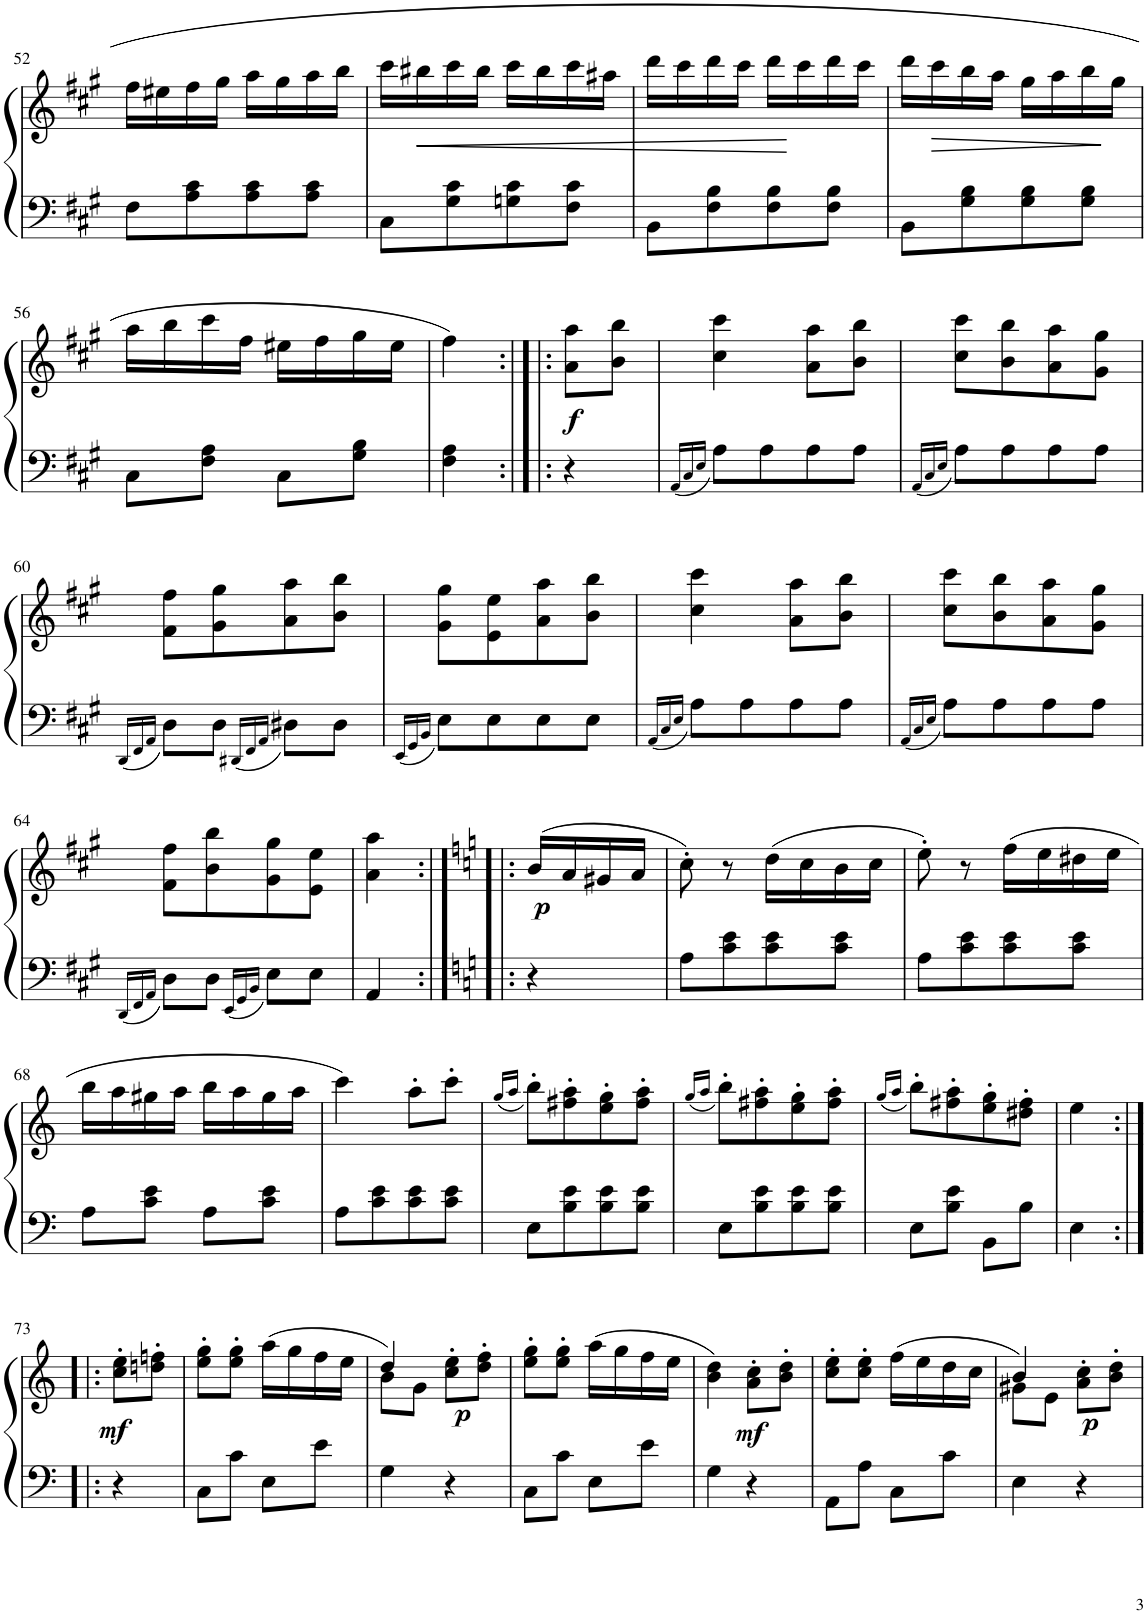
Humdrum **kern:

**kern	**kern	**dynam
*part1	*part1	*part1
*staff2	*staff1	*staff1/2
*I"Piano	*	*
*I'Pno	*	*
!!LO:PB:g=z
*clefF4	*clefG2	*
*k[f#c#g#]	*k[f#c#g#]	*
*M2/4	*M2/4	*
=52	=52	=52
8F#\L	16ff#\LL	.
.	16ee#X\	.
8A\ 8c#\	16ff#\	.
.	16gg#\JJ	.
8A\ 8c#\	16aa\LL	.
.	16gg#\	.
8A\ 8c#\J	16aa\	.
.	16bb\JJ	.
=53	=53	=53
8C#\L	16ccc#\LL	.
!	!	!LO:HP:b
.	16bb#X\	<
8G#\ 8c#\	16ccc#\	.
.	16bb#\JJ	.
8Gn\ 8c#\	16ccc#\LL	.
.	16bb#\	.
8F#\ 8c#\J	16ccc#\	.
.	16aa#X\JJ	.
=54	=54	=54
8BB\L	16ddd\LL	.
.	16ccc#\	.
8F#\ 8B\	16ddd\	.
.	16ccc#\JJ	.
8F#\ 8B\	16ddd\LL	.
.	16ccc#\	[
8F#\ 8B\J	16ddd\	.
.	16ccc#\JJ	.
=55	=55	=55
8BB\L	16ddd\LL	.
!	!	!LO:HP:b
.	16ccc#\	>
8G#\ 8B\	16bb\	.
.	16aa\JJ	.
8G#\ 8B\	16gg#\LL	.
.	16aa\	.
8G#\ 8B\J	16bb\	.
.	16gg#\JJ	]
!!LO:LB:g=z
=56	=56	=56
8C#\L	16aa\LL	.
.	16bb\	.
8F#\ 8A\J	16ccc#\	.
.	16ff#\JJ	.
8C#\L	16ee#X\LL	.
.	16ff#\	.
8G#\ 8B\J	16gg#\	.
.	16ee#\JJ	.
=57	=57	=57
4F#\ 4A\	4ff#\	.
=57:|!|:	=57:|!|:	=57:|!|:
!	!	!LO:DY:b
4r	8a\ 8aa\L	f
.	8b\ 8bb\J	.
=58	=58	=58
16qAA/LL	.	.
16qC#/	.	.
16qE/JJ	.	.
8A\L	4cc#\ 4ccc#\	.
8A\	.	.
8A\	8a\ 8aa\L	.
8A\J	8b\ 8bb\J	.
=59	=59	=59
16qAA/LL	.	.
16qC#/	.	.
16qE/JJ	.	.
8A\L	8cc#\ 8ccc#\L	.
8A\	8b\ 8bb\	.
8A\	8a\ 8aa\	.
8A\J	8g#\ 8gg#\J	.
!!LO:LB:g=z
=60	=60	=60
16qDD/LL	.	.
16qFF#/	.	.
16qAA/JJ	.	.
8D\L	8f#\ 8ff#\L	.
8D\J	8g#\ 8gg#\	.
16qDD#X/LL	.	.
16qFF#/	.	.
16qAA/JJ	.	.
8D#X\L	8a\ 8aa\	.
8D#\J	8b\ 8bb\J	.
=61	=61	=61
16qEE/LL	.	.
16qGG#/	.	.
16qBB/JJ	.	.
8E\L	8g#\ 8gg#\L	.
8E\	8e\ 8ee\	.
8E\	8a\ 8aa\	.
8E\J	8b\ 8bb\J	.
=62	=62	=62
16qAA/LL	.	.
16qC#/	.	.
16qE/JJ	.	.
8A\L	4cc#\ 4ccc#\	.
8A\	.	.
8A\	8a\ 8aa\L	.
8A\J	8b\ 8bb\J	.
=63	=63	=63
16qAA/LL	.	.
16qC#/	.	.
16qE/JJ	.	.
8A\L	8cc#\ 8ccc#\L	.
8A\	8b\ 8bb\	.
8A\	8a\ 8aa\	.
8A\J	8g#\ 8gg#\J	.
!!LO:LB:g=z
=64	=64	=64
16qDD/LL	.	.
16qFF#/	.	.
16qAA/JJ	.	.
8D\L	8f#\ 8ff#\L	.
8D\J	8b\ 8bb\	.
16qEE/LL	.	.
16qGG#/	.	.
16qBB/JJ	.	.
8E\L	8g#\ 8gg#\	.
8E\J	8e\ 8ee\J	.
=65	=65	=65
4AA/	4a\ 4aa\	.
=65:|!|:	=65:|!|:	=65:|!|:
*k[]	*k[]	*
!	!	!LO:DY:b
4r	(16b/LL	p
.	16a/	.
.	16g#X/	.
.	16a/JJ	.
=66	=66	=66
8A\L	8cc'\)	.
8c\ 8e\	8r	.
8c\ 8e\	(16dd\LL	.
.	16cc\	.
8c\ 8e\J	16b\	.
.	16cc\JJ	.
=67	=67	=67
8A\L	8ee'\)	.
8c\ 8e\	8r	.
8c\ 8e\	(16ff\LL	.
.	16ee\	.
8c\ 8e\J	16dd#X\	.
.	16ee\JJ	.
!!LO:LB:g=z
=68	=68	=68
8A\L	16bb\LL	.
.	16aa\	.
8c\ 8e\J	16gg#X\	.
.	16aa\JJ	.
8A\L	16bb\LL	.
.	16aa\	.
8c\ 8e\J	16gg#\	.
.	16aa\JJ	.
=69	=69	=69
8A\L	4ccc\)	.
8c\ 8e\	.	.
8c\ 8e\	8aa'\L	.
8c\ 8e\J	8ccc'\J	.
=70	=70	=70
.	(16qgg/LL	.
.	16qaa/JJ	.
8E\L	8bb'\L)	.
8B\ 8e\	8ff#X\' 8aa\'	.
8B\ 8e\	8ee\' 8gg\'	.
8B\ 8e\J	8ff#\' 8aa\'J	.
=71	=71	=71
.	(16qgg/LL	.
.	16qaa/JJ	.
8E\L	8bb'\L)	.
8B\ 8e\	8ff#X\' 8aa\'	.
8B\ 8e\	8ee\' 8gg\'	.
8B\ 8e\J	8ff#\' 8aa\'J	.
=72	=72	=72
.	(16qgg/LL	.
.	16qaa/JJ	.
8E\L	8bb'\L)	.
8B\ 8e\J	8ff#X\' 8aa\'	.
8BB\L	8ee\' 8gg\'	.
8B\J	8dd#X\' 8ff#\'J	.
=73	=73	=73
4E\	4ee\	.
!!LO:LB:g=z
=73:|!|:	=73:|!|:	=73:|!|:
!	!	!LO:DY:b
4r	8cc\' 8ee\'L	mf
.	8ddn\' 8ffn\'J	.
=74	=74	=74
8C\L	8ee\' 8gg\'L	.
8c\J	8ee\' 8gg\'J	.
8E\L	(16aa\LL	.
.	16gg\	.
8e\J	16ff\	.
.	16ee\JJ	.
=75	=75	=75
*	*^	*
4G\	4dd/)	8b\L	.
.	.	8g\J	.
!	!	!	!LO:DY:b
4r	8cc\' 8ee\'L	4ryy	p
.	8dd\' 8ff\'J	.	.
*	*v	*v	*
=76	=76	=76
8C\L	8ee\' 8gg\'L	.
8c\J	8ee\' 8gg\'J	.
8E\L	(16aa\LL	.
.	16gg\	.
8e\J	16ff\	.
.	16ee\JJ	.
=77	=77	=77
4G\	4b\ 4dd\)	.
!	!	!LO:DY:b
4r	8a\' 8cc\'L	mf
.	8b\' 8dd\'J	.
=78	=78	=78
8AA\L	8cc\' 8ee\'L	.
8A\J	8cc\' 8ee\'J	.
8C\L	(16ff\LL	.
.	16ee\	.
8c\J	16dd\	.
.	16cc\JJ	.
=79	=79	=79
*	*^	*
4E\	4b/)	8g#X\L	.
.	.	8e\J	.
!	!	!	!LO:DY:b
4r	8a\' 8cc\'L	4ryy	p
.	8b\' 8dd\'J	.	.
*	*v	*v	*
=	=	=
*-	*-	*-
